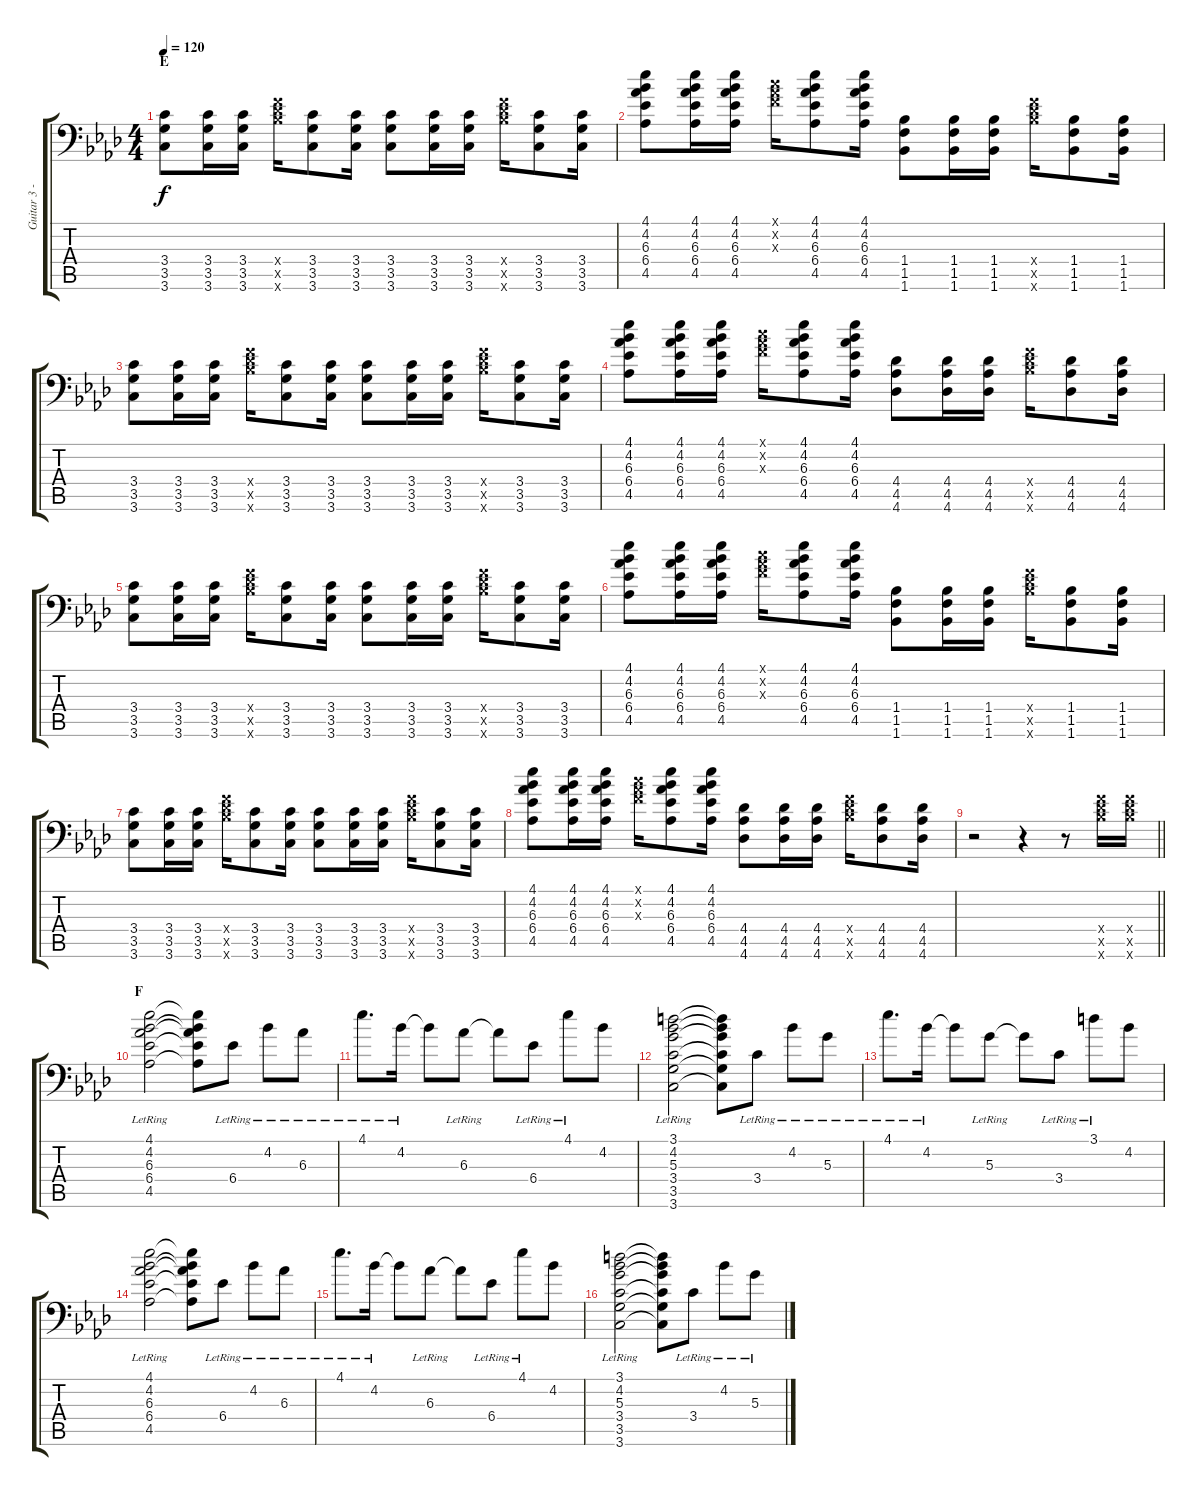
\track ("Guitar 3 - Aoi" "Guitar 3 -") {instrument distortionguitar}
\staff {score tabs}
\tuning (B3 Gb3 D3 A2 E2 A1) {hide}
\ts (4 4)
\section ("" "E")
\tempo 120
\clef f4
\ks ab
(3.4 3.5 3.6).8{dy f} (3.4 3.5 3.6).16 (3.4 3.5 3.6).16 (8.4{x} 9.5{x} 13.6{x}).16 (3.4 3.5 3.6).8 (3.4 3.5 3.6).16 (3.4 3.5 3.6).8 (3.4 3.5 3.6).16 (3.4 3.5 3.6).16 (8.4{x} 9.5{x} 13.6{x}).16 (3.4 3.5 3.6).8 (3.4 3.5 3.6).16 |
(4.1 4.2 6.3 6.4 4.5).8 (4.1 4.2 6.3 6.4 4.5).16 (4.1 4.2 6.3 6.4 4.5).16 (1.1{x} 2.2{x} 3.3{x}).16 (4.1 4.2 6.3 6.4 4.5).8 (4.1 4.2 6.3 6.4 4.5).16 (1.4 1.5 1.6).8 (1.4 1.5 1.6).16 (1.4 1.5 1.6).16 (8.4{x} 9.5{x} 13.6{x}).16 (1.4 1.5 1.6).8 (1.4 1.5 1.6).16 |
(3.4 3.5 3.6).8 (3.4 3.5 3.6).16 (3.4 3.5 3.6).16 (8.4{x} 9.5{x} 13.6{x}).16 (3.4 3.5 3.6).8 (3.4 3.5 3.6).16 (3.4 3.5 3.6).8 (3.4 3.5 3.6).16 (3.4 3.5 3.6).16 (8.4{x} 9.5{x} 13.6{x}).16 (3.4 3.5 3.6).8 (3.4 3.5 3.6).16 |
(4.1 4.2 6.3 6.4 4.5).8 (4.1 4.2 6.3 6.4 4.5).16 (4.1 4.2 6.3 6.4 4.5).16 (1.1{x} 2.2{x} 3.3{x}).16 (4.1 4.2 6.3 6.4 4.5).8 (4.1 4.2 6.3 6.4 4.5).16 (4.4 4.5 4.6).8 (4.4 4.5 4.6).16 (4.4 4.5 4.6).16 (8.4{x} 9.5{x} 13.6{x}).16 (4.4 4.5 4.6).8 (4.4 4.5 4.6).16 |
(3.4 3.5 3.6).8 (3.4 3.5 3.6).16 (3.4 3.5 3.6).16 (8.4{x} 9.5{x} 13.6{x}).16 (3.4 3.5 3.6).8 (3.4 3.5 3.6).16 (3.4 3.5 3.6).8 (3.4 3.5 3.6).16 (3.4 3.5 3.6).16 (8.4{x} 9.5{x} 13.6{x}).16 (3.4 3.5 3.6).8 (3.4 3.5 3.6).16 |
(4.1 4.2 6.3 6.4 4.5).8 (4.1 4.2 6.3 6.4 4.5).16 (4.1 4.2 6.3 6.4 4.5).16 (1.1{x} 2.2{x} 3.3{x}).16 (4.1 4.2 6.3 6.4 4.5).8 (4.1 4.2 6.3 6.4 4.5).16 (1.4 1.5 1.6).8 (1.4 1.5 1.6).16 (1.4 1.5 1.6).16 (8.4{x} 9.5{x} 13.6{x}).16 (1.4 1.5 1.6).8 (1.4 1.5 1.6).16 |
(3.4 3.5 3.6).8 (3.4 3.5 3.6).16 (3.4 3.5 3.6).16 (8.4{x} 9.5{x} 13.6{x}).16 (3.4 3.5 3.6).8 (3.4 3.5 3.6).16 (3.4 3.5 3.6).8 (3.4 3.5 3.6).16 (3.4 3.5 3.6).16 (8.4{x} 9.5{x} 13.6{x}).16 (3.4 3.5 3.6).8 (3.4 3.5 3.6).16 |
(4.1 4.2 6.3 6.4 4.5).8 (4.1 4.2 6.3 6.4 4.5).16 (4.1 4.2 6.3 6.4 4.5).16 (1.1{x} 2.2{x} 3.3{x}).16 (4.1 4.2 6.3 6.4 4.5).8 (4.1 4.2 6.3 6.4 4.5).16 (4.4 4.5 4.6).8 (4.4 4.5 4.6).16 (4.4 4.5 4.6).16 (8.4{x} 9.5{x} 13.6{x}).16 (4.4 4.5 4.6).8 (4.4 4.5 4.6).16 |
\barLineRight lightlight
r.2 r.4 r.8 (8.4{x} 9.5{x} 13.6{x}).16 (8.4{x} 9.5{x} 13.6{x}).16 |
\section ("" "F")
(4.1{lr} 4.2{lr} 6.3{lr} 6.4{lr} 4.5{lr}).2 (4.1{t} 4.2{t} 6.3{t} 6.4{t} 4.5{t}).8 6.4{lr}.8 4.2{lr}.8 6.3{lr}.8 |
4.1{lr}.8{d} 4.2{lr}.16 4.2{t}.8 6.3{lr}.8 6.3{t}.8 6.4{lr}.8 4.1{lr}.8 4.2.8 |
(3.1{lr} 4.2{lr} 5.3{lr} 3.4{lr} 3.5{lr} 3.6{lr}).2 (3.1{t} 4.2{t} 5.3{t} 3.4{t} 3.5{t} 3.6{t}).8 3.4{lr}.8 4.2{lr}.8 5.3{lr}.8 |
4.1{lr}.8{d} 4.2{lr}.16 4.2{t}.8 5.3{lr}.8 5.3{t}.8 3.4{lr}.8 3.1{lr}.8 4.2.8 |
(4.1{lr} 4.2{lr} 6.3{lr} 6.4{lr} 4.5{lr}).2 (4.1{t} 4.2{t} 6.3{t} 6.4{t} 4.5{t}).8 6.4{lr}.8 4.2{lr}.8 6.3{lr}.8 |
4.1{lr}.8{d} 4.2{lr}.16 4.2{t}.8 6.3{lr}.8 6.3{t}.8 6.4{lr}.8 4.1{lr}.8 4.2.8 |
(3.1{lr} 4.2{lr} 5.3{lr} 3.4{lr} 3.5{lr} 3.6{lr}).2 (3.1{t} 4.2{t} 5.3{t} 3.4{t} 3.5{t} 3.6{t}).8 3.4{lr}.8 4.2{lr}.8 5.3{lr}.8
